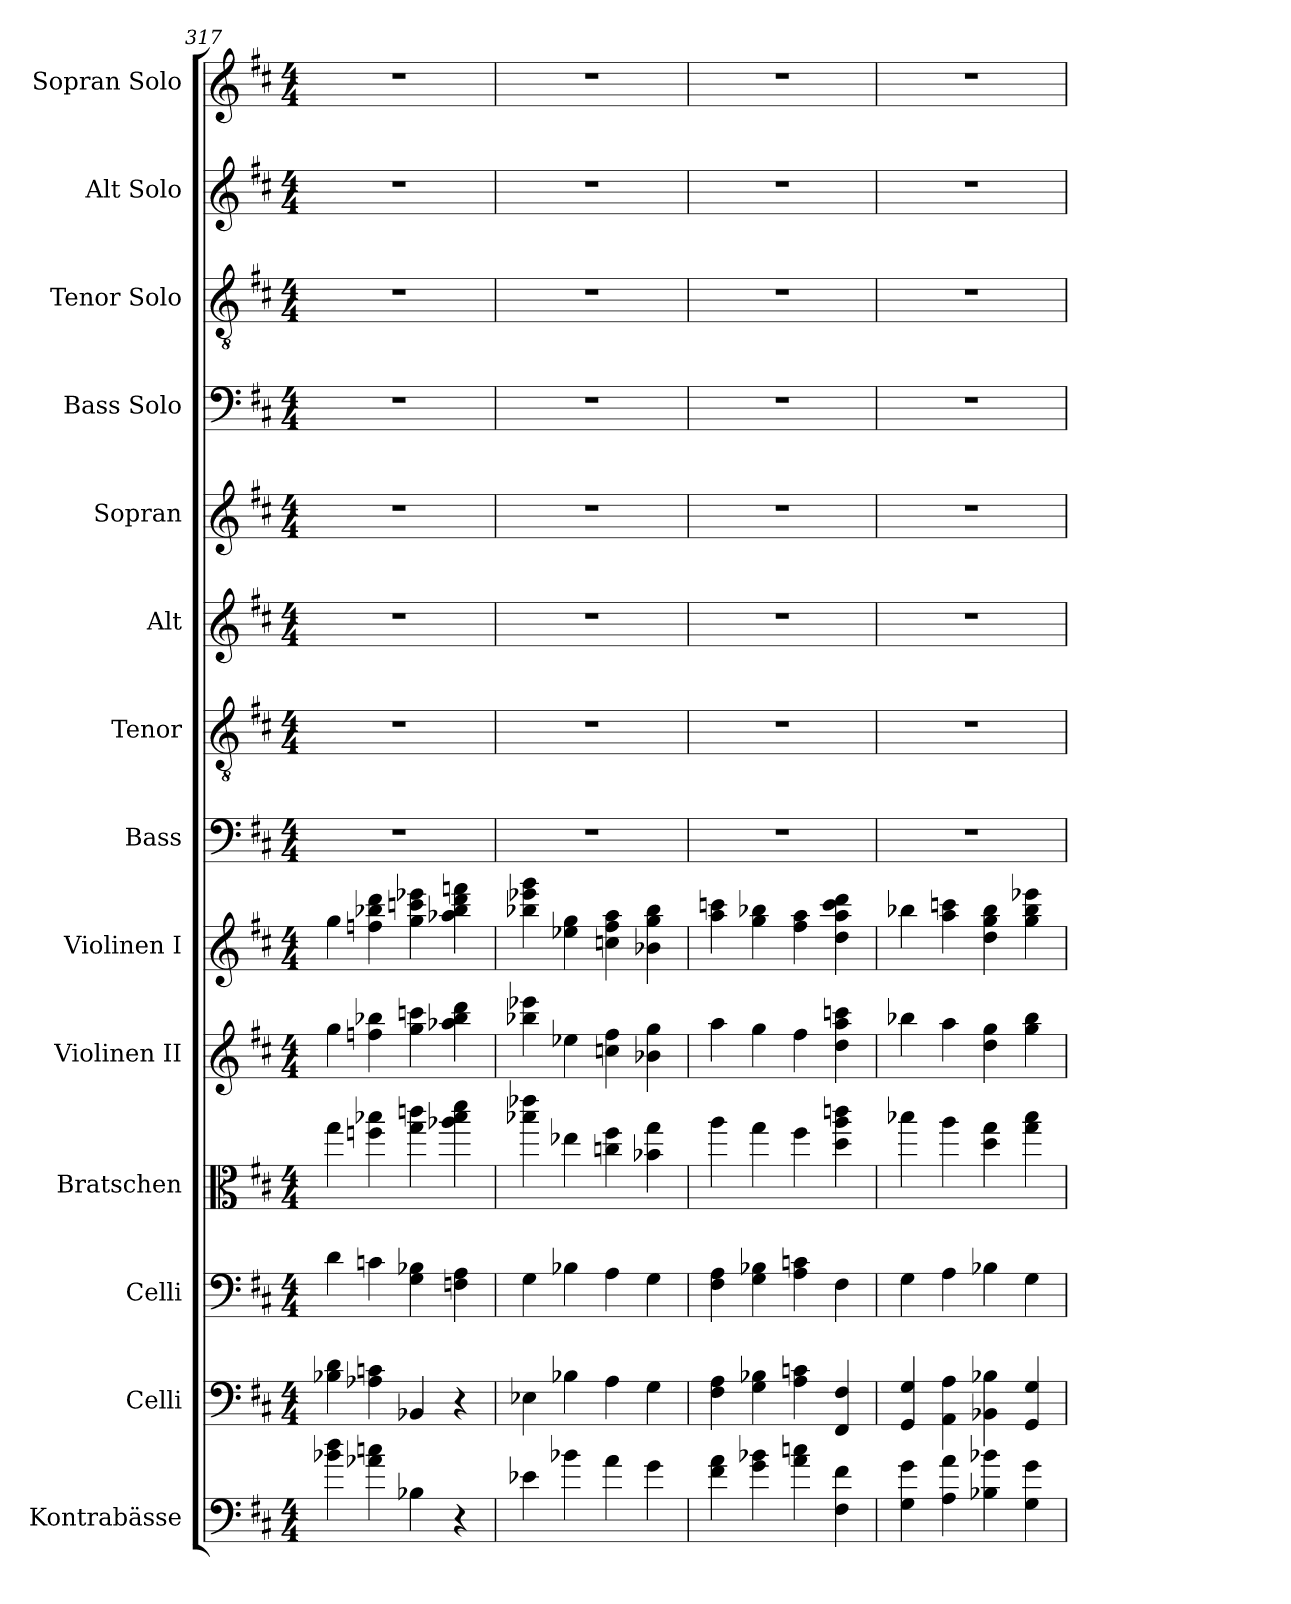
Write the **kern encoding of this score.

**kern	**kern	**kern	**kern	**kern	**kern	**kern	**kern	**kern	**kern	**kern	**kern	**kern	**kern
*part14	*part13	*part12	*part11	*part10	*part9	*part8	*part7	*part6	*part5	*part4	*part3	*part2	*part1
*staff14	*staff13	*staff12	*staff11	*staff10	*staff9	*staff8	*staff7	*staff6	*staff5	*staff4	*staff3	*staff2	*staff1
*I"Kontrabässe	*I"Celli	*I"Celli	*I"Bratschen	*I"Violinen II	*I"Violinen I	*I"Bass	*I"Tenor	*I"Alt	*I"Sopran	*I"Bass Solo	*I"Tenor Solo	*I"Alt Solo	*I"Sopran Solo
*	*I'Cl.	*	*	*	*I'Vl.	*I'B.	*I'T.	*I'A.	*I'S.	*I'B.S.	*I'T.S.	*I'A.S.	*I'S.S.
!!LO:LB:g=z
*clefF4	*clefF4	*clefF4	*clefC3	*clefG2	*clefG2	*clefF4	*clefGv2	*clefG2	*clefG2	*clefF4	*clefGv2	*clefG2	*clefG2
*ITrd7c12	*	*	*	*	*	*	*	*	*	*	*	*	*
*k[f#c#]	*k[f#c#]	*k[f#c#]	*k[f#c#]	*k[f#c#]	*k[f#c#]	*k[f#c#]	*k[f#c#]	*k[f#c#]	*k[f#c#]	*k[f#c#]	*k[f#c#]	*k[f#c#]	*k[f#c#]
*	*D:	*D:	*D:	*D:	*D:	*D:	*D:	*D:	*D:	*D:	*D:	*D:	*D:
*M4/4	*M4/4	*M4/4	*M4/4	*M4/4	*M4/4	*M4/4	*M4/4	*M4/4	*M4/4	*M4/4	*M4/4	*M4/4	*M4/4
=317	=317	=317	=317	=317	=317	=317	=317	=317	=317	=317	=317	=317	=317
4B-X\ 4d\	4B-X\ 4d\	4d\	4gg\	4gg\	4gg\	1r	1r	1r	1r	1r	1r	1r	1r
4A-X\ 4cn\	4A-X\ 4cn\	4cn\	4ffn\ 4bb-X\	4ffn\ 4bb-X\	4ffn\ 4bb-X\ 4ddd\	.	.	.	.	.	.	.	.
4BB-X\	4BB-X/	4G\ 4B-X\	4gg\ 4cccn\	4gg\ 4cccn\	4gg\ 4cccn\ 4eee-X\	.	.	.	.	.	.	.	.
4r	4r	4Fn\ 4A\	4aa-X\ 4bb-\ 4ddd\	4aa-X\ 4bb-\ 4ddd\	4aa-X\ 4bb-\ 4ddd\ 4fffn\	.	.	.	.	.	.	.	.
=318	=318	=318	=318	=318	=318	=318	=318	=318	=318	=318	=318	=318	=318
4E-X\	4E-X\	4G\	4bb-X\ 4eee-X\	4bb-X\ 4eee-X\	4bb-X\ 4eee-X\ 4ggg\	1r	1r	1r	1r	1r	1r	1r	1r
4B-X\	4B-X\	4B-X\	4ee-X\	4ee-X\	4ee-X\ 4gg\	.	.	.	.	.	.	.	.
4A\	4A\	4A\	4ccn\ 4ff#\	4ccn\ 4ff#\	4ccn\ 4ff#\ 4aa\	.	.	.	.	.	.	.	.
4G\	4G\	4G\	4b-X\ 4gg\	4b-X\ 4gg\	4b-X\ 4gg\ 4bb-\	.	.	.	.	.	.	.	.
=319	=319	=319	=319	=319	=319	=319	=319	=319	=319	=319	=319	=319	=319
4F#\ 4A\	4F#\ 4A\	4F#\ 4A\	4aa\	4aa\	4aa\ 4cccn\	1r	1r	1r	1r	1r	1r	1r	1r
4G\ 4B-X\	4G\ 4B-X\	4G\ 4B-X\	4gg\	4gg\	4gg\ 4bb-X\	.	.	.	.	.	.	.	.
4A\ 4cn\	4A\ 4cn\	4A\ 4cn\	4ff#\	4ff#\	4ff#\ 4aa\	.	.	.	.	.	.	.	.
4FF#\ 4F#\	4FF#/ 4F#/	4F#\	4dd\ 4aa\ 4cccn\	4dd\ 4aa\ 4cccn\	4dd\ 4aa\ 4ccc\ 4ddd\	.	.	.	.	.	.	.	.
=320	=320	=320	=320	=320	=320	=320	=320	=320	=320	=320	=320	=320	=320
4GG\ 4G\	4GG/ 4G/	4G\	4bb-X\	4bb-X\	4bb-X\	1r	1r	1r	1r	1r	1r	1r	1r
4AA\ 4A\	4AA\ 4A\	4A\	4aa\	4aa\	4aa\ 4cccn\	.	.	.	.	.	.	.	.
4BB-X\ 4B-X\	4BB-X\ 4B-X\	4B-X\	4dd\ 4gg\	4dd\ 4gg\	4dd\ 4gg\ 4bb-\	.	.	.	.	.	.	.	.
4GG\ 4G\	4GG/ 4G/	4G\	4gg\ 4bb-\	4gg\ 4bb-\	4gg\ 4bb-\ 4eee-X\	.	.	.	.	.	.	.	.
=	=	=	=	=	=	=	=	=	=	=	=	=	=
*-	*-	*-	*-	*-	*-	*-	*-	*-	*-	*-	*-	*-	*-
